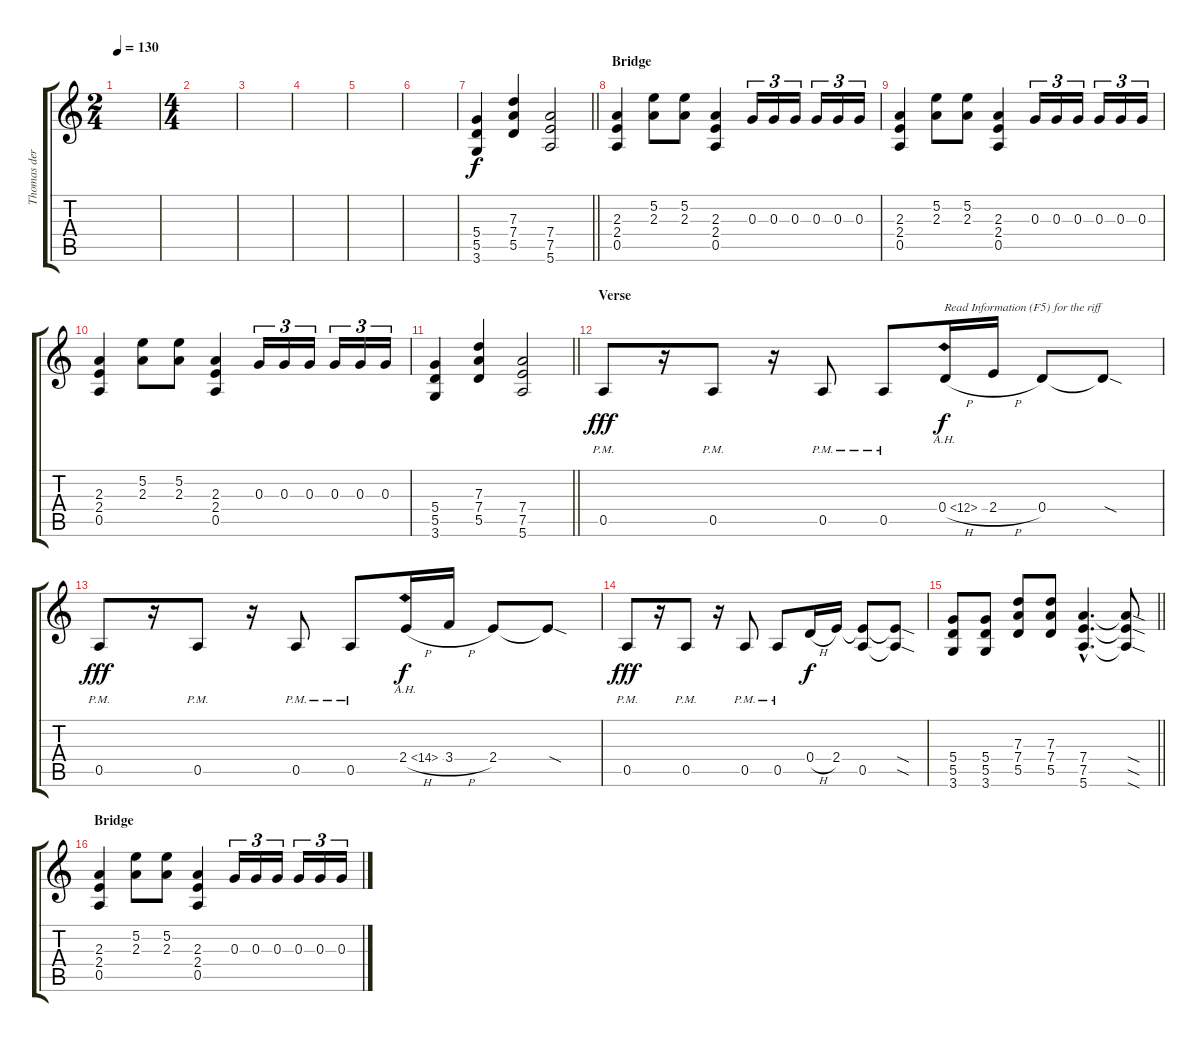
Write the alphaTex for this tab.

\track ("Thomas der Münzer" "Thomas der") {instrument distortionguitar}
\staff {score tabs}
\tuning (E4 B3 G3 D3 A2 E2) {hide}
\ts (2 4)
\tempo 130
\clef g2
\ks c
|
\ts (4 4)
|
|
|
|
|
\barLineRight lightlight
(5.4 5.5 3.6).4 (7.3 7.4 5.5).4 (7.4 7.5 5.6).2 |
\section ("" "Bridge")
(2.3 2.4 0.5).4 (5.2 2.3).8 (5.2 2.3).8 (2.3 2.4 0.5).4 0.3.16{tu (3 2)} 0.3.16{tu (3 2)} 0.3.16{tu (3 2)} 0.3.16{tu (3 2)} 0.3.16{tu (3 2)} 0.3.16{tu (3 2)} |
(2.3 2.4 0.5).4 (5.2 2.3).8 (5.2 2.3).8 (2.3 2.4 0.5).4 0.3.16{tu (3 2)} 0.3.16{tu (3 2)} 0.3.16{tu (3 2)} 0.3.16{tu (3 2)} 0.3.16{tu (3 2)} 0.3.16{tu (3 2)} |
(2.3 2.4 0.5).4 (5.2 2.3).8 (5.2 2.3).8 (2.3 2.4 0.5).4 0.3.16{tu (3 2)} 0.3.16{tu (3 2)} 0.3.16{tu (3 2)} 0.3.16{tu (3 2)} 0.3.16{tu (3 2)} 0.3.16{tu (3 2)} |
\barLineRight lightlight
(5.4 5.5 3.6).4 (7.3 7.4 5.5).4 (7.4 7.5 5.6).2 |
\section ("" "Verse")
0.5{pm}.8{dy fff} r.16 0.5{pm}.8 r.16 0.5{pm}.8 0.5{pm}.8 0.4{ah 12 h}.16{txt "Read Information (F5) for the riff" dy f} 2.4{h}.16 0.4.8 0.4{sod t}.8 |
0.5{pm}.8{dy fff} r.16 0.5{pm}.8 r.16 0.5{pm}.8 0.5{pm}.8 2.4{ah 12 h}.16{dy f} 3.4{h}.16 2.4.8 2.4{sod t}.8 |
0.5{pm}.8{dy fff} r.16 0.5{pm}.8 r.16 0.5{pm}.8 0.5{pm}.8 0.4{h}.16{dy f} 2.4.16 (2.4{t} 0.5).8 (2.4{sod t} 0.5{sod t}).8 |
\barLineRight lightlight
(5.4 5.5 3.6).8 (5.4 5.5 3.6).8 (7.3 7.4 5.5).8 (7.3 7.4 5.5).8 (7.4{hac} 7.5{hac} 5.6{hac}).4{d} (7.4{sod t} 7.5{sod t} 5.6{sod t}).8 |
\section ("" "Bridge")
(2.3 2.4 0.5).4 (5.2 2.3).8 (5.2 2.3).8 (2.3 2.4 0.5).4 0.3.16{tu (3 2)} 0.3.16{tu (3 2)} 0.3.16{tu (3 2)} 0.3.16{tu (3 2)} 0.3.16{tu (3 2)} 0.3.16{tu (3 2)}
